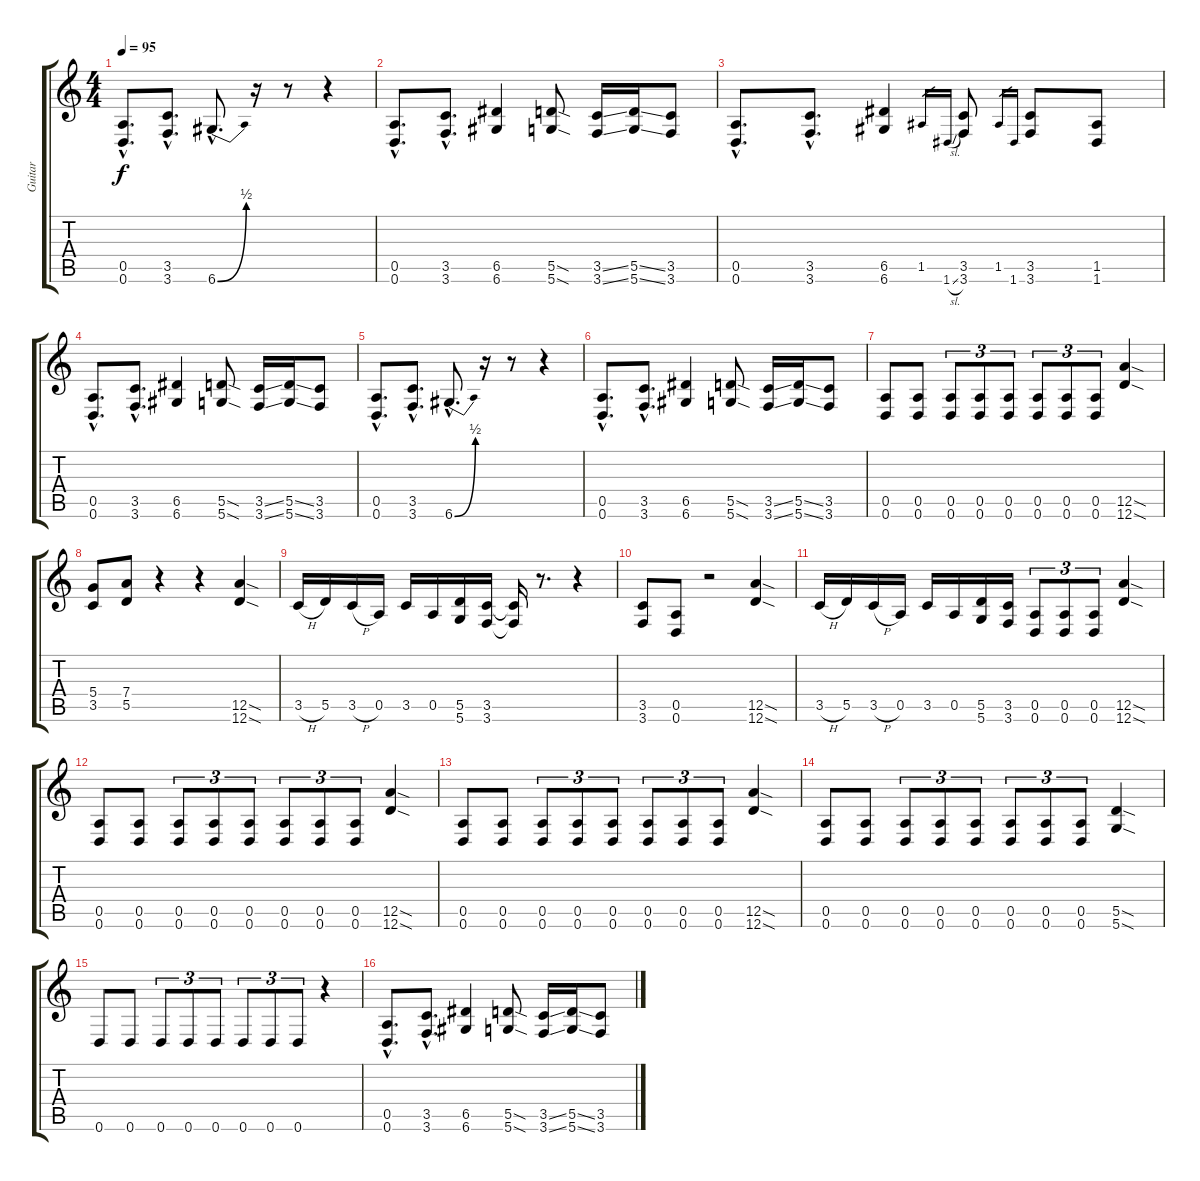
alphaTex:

\track ("Guitar" "Guitar") {instrument distortionguitar}
\staff {score tabs}
\tuning (E4 B3 G3 D3 A2 D2) {hide}
\ts (4 4)
\tempo 95
\clef g2
\ks c
(0.5{hac} 0.6{hac}).8{d dy f} (3.5{hac} 3.6{hac}).8{d} 6.6{be (bend 0 0 60 2) hac}.8{d} r.16 r.8 r.4 |
(0.5{hac} 0.6{hac}).8{d} (3.5{hac} 3.6{hac}).8{d} (6.5 6.6).4 (5.5{sod} 5.6{sod}).8 (3.5{ss} 3.6{ss}).16 (5.5{ss} 5.6{ss}).16 (3.5 3.6).8 |
(0.5{hac} 0.6{hac}).8{d} (3.5{hac} 3.6{hac}).8{d} (6.5 6.6).4 1.5.16{gr} 1.6{sl}.16{gr} (3.5 3.6).8 1.5.16{gr} 1.6.16{gr} (3.5 3.6).8 (1.5 1.6).8 |
(0.5{hac} 0.6{hac}).8{d} (3.5{hac} 3.6{hac}).8{d} (6.5 6.6).4 (5.5{sod} 5.6{sod}).8 (3.5{ss} 3.6{ss}).16 (5.5{ss} 5.6{ss}).16 (3.5 3.6).8 |
(0.5{hac} 0.6{hac}).8{d} (3.5{hac} 3.6{hac}).8{d} 6.6{be (bend 0 0 60 2) hac}.8{d} r.16 r.8 r.4 |
(0.5{hac} 0.6{hac}).8{d} (3.5{hac} 3.6{hac}).8{d} (6.5 6.6).4 (5.5{sod} 5.6{sod}).8 (3.5{ss} 3.6{ss}).16 (5.5{ss} 5.6{ss}).16 (3.5 3.6).8 |
(0.5 0.6).8 (0.5 0.6).8 (0.5 0.6).8{tu (3 2)} (0.5 0.6).8{tu (3 2)} (0.5 0.6).8{tu (3 2)} (0.5 0.6).8{tu (3 2)} (0.5 0.6).8{tu (3 2)} (0.5 0.6).8{tu (3 2)} (12.5{sod} 12.6{sod}).4 |
(5.4 3.5).8 (7.4 5.5).8 r.4 r.4 (12.5{sod} 12.6{sod}).4 |
3.5{h}.16 5.5.16 3.5{h}.16 0.5.16 3.5.16 0.5.16 (5.5 5.6).16 (3.5 3.6).16 (3.5{t} 3.6{t}).16 r.8{d} r.4 |
(3.5 3.6).8 (0.5 0.6).8 r.2 (12.5{sod} 12.6{sod}).4 |
3.5{h}.16 5.5.16 3.5{h}.16 0.5.16 3.5.16 0.5.16 (5.5 5.6).16 (3.5 3.6).16 (0.5 0.6).8{tu (3 2)} (0.5 0.6).8{tu (3 2)} (0.5 0.6).8{tu (3 2)} (12.5{sod} 12.6{sod}).4 |
(0.5 0.6).8 (0.5 0.6).8 (0.5 0.6).8{tu (3 2)} (0.5 0.6).8{tu (3 2)} (0.5 0.6).8{tu (3 2)} (0.5 0.6).8{tu (3 2)} (0.5 0.6).8{tu (3 2)} (0.5 0.6).8{tu (3 2)} (12.5{sod} 12.6{sod}).4 |
(0.5 0.6).8 (0.5 0.6).8 (0.5 0.6).8{tu (3 2)} (0.5 0.6).8{tu (3 2)} (0.5 0.6).8{tu (3 2)} (0.5 0.6).8{tu (3 2)} (0.5 0.6).8{tu (3 2)} (0.5 0.6).8{tu (3 2)} (12.5{sod} 12.6{sod}).4 |
(0.5 0.6).8 (0.5 0.6).8 (0.5 0.6).8{tu (3 2)} (0.5 0.6).8{tu (3 2)} (0.5 0.6).8{tu (3 2)} (0.5 0.6).8{tu (3 2)} (0.5 0.6).8{tu (3 2)} (0.5 0.6).8{tu (3 2)} (5.5{sod} 5.6{sod}).4 |
0.6.8 0.6.8 0.6.8{tu (3 2)} 0.6.8{tu (3 2)} 0.6.8{tu (3 2)} 0.6.8{tu (3 2)} 0.6.8{tu (3 2)} 0.6.8{tu (3 2)} r.4 |
(0.5{hac} 0.6{hac}).8{d} (3.5{hac} 3.6{hac}).8{d} (6.5 6.6).4 (5.5{sod} 5.6{sod}).8 (3.5{ss} 3.6{ss}).16 (5.5{ss} 5.6{ss}).16 (3.5 3.6).8
